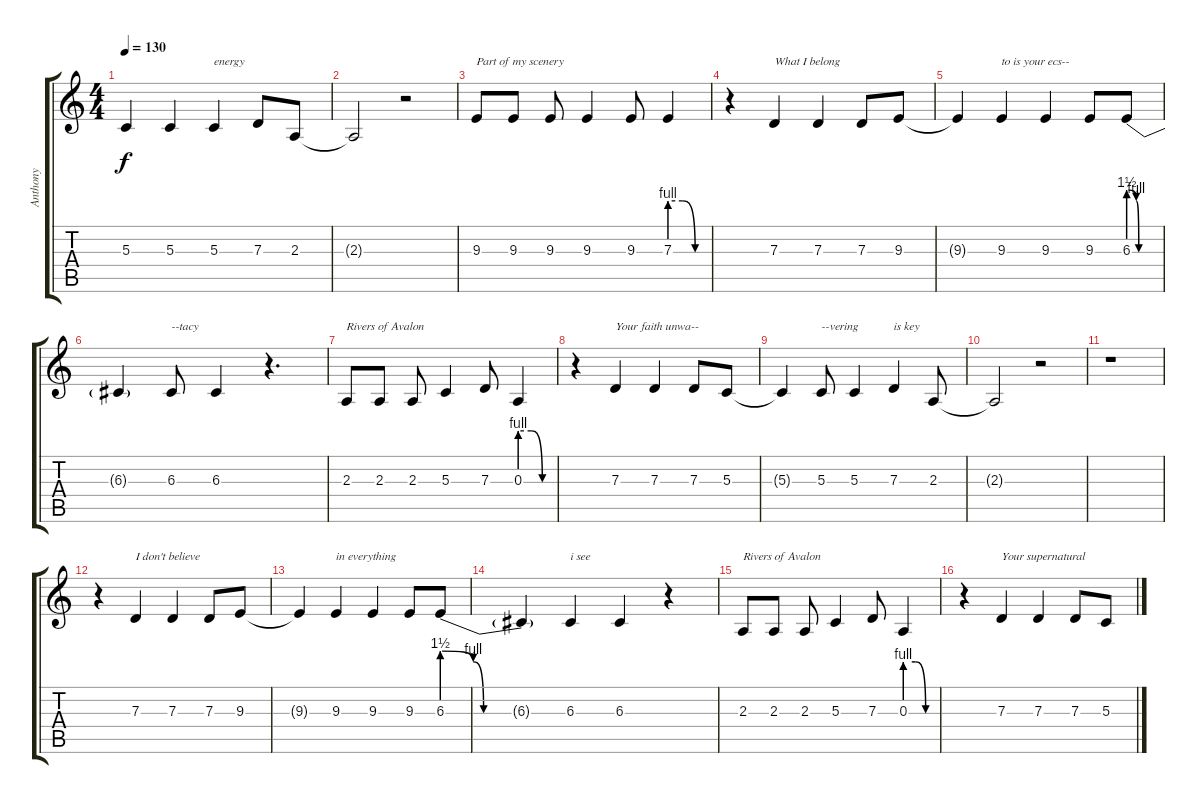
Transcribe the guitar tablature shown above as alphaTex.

\track ("Anthony" "Anthony") {instrument sopranosax}
\staff {score tabs}
\tuning (E4 B3 G3 D3 A2 E2) {hide}
\ts (4 4)
\tempo 130
\clef g2
\ks c
5.3{t}.4{dy f} 5.3.4 5.3.4{txt "energy"} 7.3.8 2.3.8 |
2.3{t}.2 r.2 |
9.3.8{txt "Part of my scenery"} 9.3.8 9.3.8 9.3.4 9.3.8 7.3{be (custom 0 4 20 4 40 0 60 0)}.4 |
r.4 7.3.4{txt "What I belong"} 7.3.4 7.3.8 9.3.8 |
9.3{t}.4 9.3.4{txt "to is your ecs--"} 9.3.4 9.3.8 6.3{be (custom 0 6 15 4 20 0 60 0)}.8 |
6.3{t}.4 6.3.8{txt "--tacy"} 6.3.4 r.4{d} |
2.3.8{txt "Rivers of Avalon"} 2.3.8 2.3.8 5.3.4 7.3.8 0.3{be (custom 0 4 20 4 40 0 60 0)}.4 |
r.4 7.3.4{txt "Your faith unwa--"} 7.3.4 7.3.8 5.3.8 |
5.3{t}.4 5.3.8{txt "--vering"} 5.3.4 7.3.4{txt "is key"} 2.3.8 |
2.3{t}.2 r.2 |
r.1 |
r.4 7.3.4{txt "I don't believe"} 7.3.4 7.3.8 9.3.8 |
9.3{t}.4 9.3.4{txt "in everything"} 9.3.4 9.3.8 6.3{be (custom 0 6 15 4 20 0 60 0)}.8 |
6.3{t}.4 6.3.4{txt "i see"} 6.3.4 r.4 |
2.3.8{txt "Rivers of Avalon"} 2.3.8 2.3.8 5.3.4 7.3.8 0.3{be (custom 0 4 20 4 40 0 60 0)}.4 |
r.4 7.3.4{txt "Your supernatural"} 7.3.4 7.3.8 5.3.8
